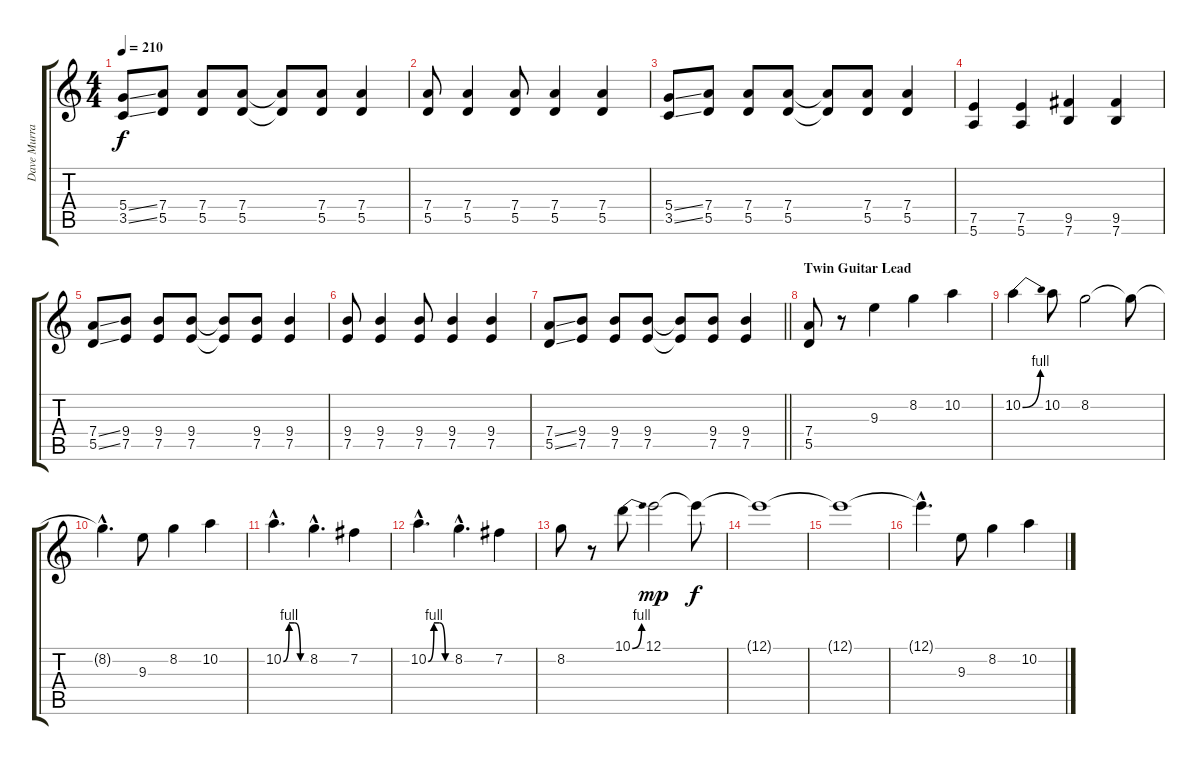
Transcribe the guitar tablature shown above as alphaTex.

\track ("Dave Murray" "Dave Murra") {instrument overdrivenguitar}
\staff {score tabs}
\tuning (E4 B3 G3 D3 A2 E2) {hide}
\ts (4 4)
\tempo 210
\clef g2
\ks c
(5.4{ss} 3.5{ss}).8{dy f} (7.4 5.5).8 (7.4 5.5).8 (7.4 5.5).8 (7.4{t} 5.5{t}).8 (7.4 5.5).8 (7.4 5.5).4 |
(7.4 5.5).8 (7.4 5.5).4 (7.4 5.5).8 (7.4 5.5).4 (7.4 5.5).4 |
(5.4{ss} 3.5{ss}).8 (7.4 5.5).8 (7.4 5.5).8 (7.4 5.5).8 (7.4{t} 5.5{t}).8 (7.4 5.5).8 (7.4 5.5).4 |
(7.5 5.6).4 (7.5 5.6).4 (9.5 7.6).4 (9.5 7.6).4 |
(7.4{ss} 5.5{ss}).8 (9.4 7.5).8 (9.4 7.5).8 (9.4 7.5).8 (9.4{t} 7.5{t}).8 (9.4 7.5).8 (9.4 7.5).4 |
(9.4 7.5).8 (9.4 7.5).4 (9.4 7.5).8 (9.4 7.5).4 (9.4 7.5).4 |
\barLineRight lightlight
(7.4{ss} 5.5{ss}).8 (9.4 7.5).8 (9.4 7.5).8 (9.4 7.5).8 (9.4{t} 7.5{t}).8 (9.4 7.5).8 (9.4 7.5).4 |
\section ("" "Twin Guitar Lead")
(7.4 5.5).8 r.8 9.3.4 8.2.4 10.2.4 |
10.2{be (bend 0 0 60 4)}.4 10.2.8 8.2.2 8.2{t}.8 |
8.2{hac t}.4{d} 9.3.8 8.2.4 10.2.4 |
10.2{be (custom 0 0 15 4 30 4 45 0 60 0) hac}.4{d} 8.2{hac}.4{d} 7.2.4 |
10.2{be (custom 0 0 15 4 30 4 45 0 60 0) hac}.4{d} 8.2{hac}.4{d} 7.2.4 |
8.2.8 r.8 10.1{be (bend 0 0 60 4)}.8 12.1.2{dy mp} 12.1{t}.8{dy f} |
12.1{t}.1 |
12.1{t}.1 |
12.1{hac t}.4{d} 9.3.8 8.2.4 10.2.4
